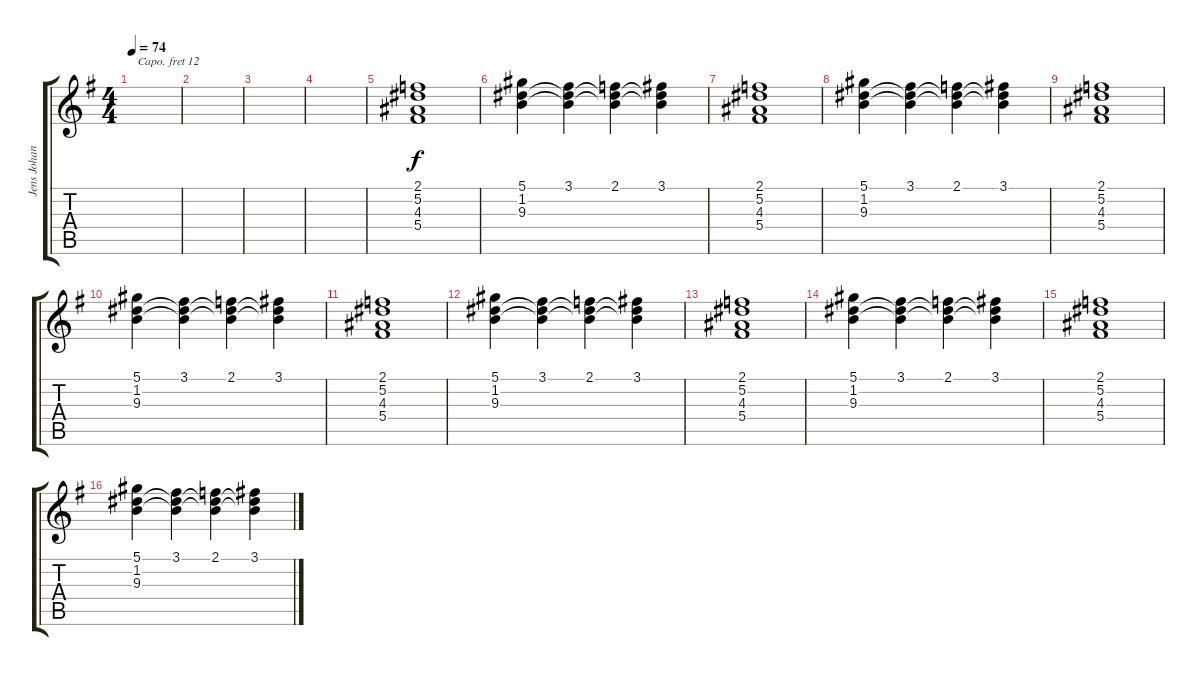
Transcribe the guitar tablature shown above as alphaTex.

\track ("Jens Johansson II" "Jens Johan") {instrument harpsichord}
\staff {score tabs}
\capo 12
\tuning (Eb4 Bb3 Gb3 Db3 Ab2 Eb2) {hide}
\ts (4 4)
\tempo 74
\clef g2
\ks g
|
|
|
|
(2.1 5.2 4.3 5.4).1{volume 8 instrument stringensemble1} |
(5.1 1.2 9.3).4 (3.1 1.2{t} 9.3{t}).4 (2.1 1.2{t} 9.3{t}).4 (3.1 1.2{t} 9.3{t}).4 |
(2.1 5.2 4.3 5.4).1{volume 8 instrument stringensemble1} |
(5.1 1.2 9.3).4 (3.1 1.2{t} 9.3{t}).4 (2.1 1.2{t} 9.3{t}).4 (3.1 1.2{t} 9.3{t}).4 |
(2.1 5.2 4.3 5.4).1{volume 8 instrument stringensemble1} |
(5.1 1.2 9.3).4 (3.1 1.2{t} 9.3{t}).4 (2.1 1.2{t} 9.3{t}).4 (3.1 1.2{t} 9.3{t}).4 |
(2.1 5.2 4.3 5.4).1{volume 8 instrument stringensemble1} |
(5.1 1.2 9.3).4 (3.1 1.2{t} 9.3{t}).4 (2.1 1.2{t} 9.3{t}).4 (3.1 1.2{t} 9.3{t}).4 |
(2.1 5.2 4.3 5.4).1{volume 8 instrument stringensemble1} |
(5.1 1.2 9.3).4 (3.1 1.2{t} 9.3{t}).4 (2.1 1.2{t} 9.3{t}).4 (3.1 1.2{t} 9.3{t}).4 |
(2.1 5.2 4.3 5.4).1{volume 8 instrument stringensemble1} |
(5.1 1.2 9.3).4 (3.1 1.2{t} 9.3{t}).4 (2.1 1.2{t} 9.3{t}).4 (3.1 1.2{t} 9.3{t}).4
